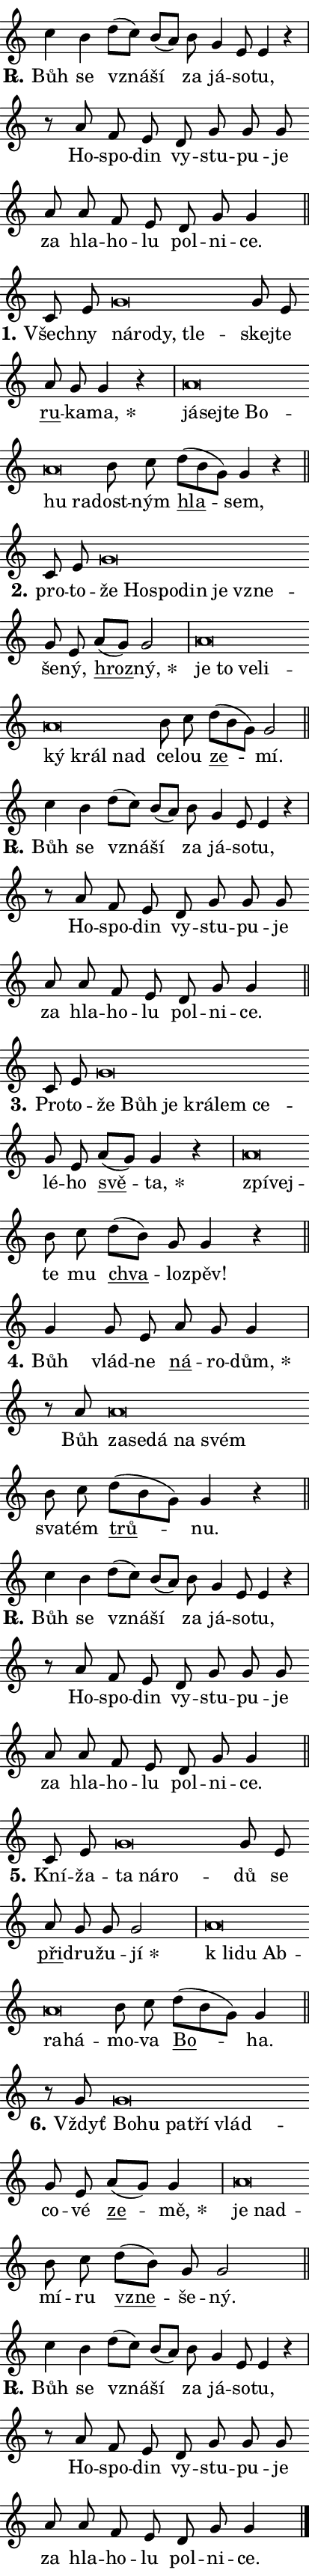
\version "2.22.1"
\header { tagline = "" }
\paper {
  indent = 0\cm
  top-margin = 0\cm
  right-margin = 0\cm
  bottom-margin = 0\cm
  left-margin = 0\cm
  paper-width = 7\cm
  page-breaking = #ly:one-page-breaking
  system-system-spacing.basic-distance = #11
  score-system-spacing.basic-distance = #11
  ragged-last = ##f
}


%% Author: Thomas Morley
%% https://lists.gnu.org/archive/html/lilypond-user/2020-05/msg00002.html
#(define (line-position grob)
"Returns position of @var[grob} in current system:
   @code{'start}, if at first time-step
   @code{'end}, if at last time-step
   @code{'middle} otherwise
"
  (let* ((col (ly:item-get-column grob))
         (ln (ly:grob-object col 'left-neighbor))
         (rn (ly:grob-object col 'right-neighbor))
         (col-to-check-left (if (ly:grob? ln) ln col))
         (col-to-check-right (if (ly:grob? rn) rn col))
         (break-dir-left
           (and
             (ly:grob-property col-to-check-left 'non-musical #f)
             (ly:item-break-dir col-to-check-left)))
         (break-dir-right
           (and
             (ly:grob-property col-to-check-right 'non-musical #f)
             (ly:item-break-dir col-to-check-right))))
        (cond ((eqv? 1 break-dir-left) 'start)
              ((eqv? -1 break-dir-right) 'end)
              (else 'middle))))

#(define (tranparent-at-line-position vctor)
  (lambda (grob)
  "Relying on @code{line-position} select the relevant enry from @var{vctor}.
Used to determine transparency,"
    (case (line-position grob)
      ((end) (not (vector-ref vctor 0)))
      ((middle) (not (vector-ref vctor 1)))
      ((start) (not (vector-ref vctor 2))))))

noteHeadBreakVisibility =
#(define-music-function (break-visibility)(vector?)
"Makes @code{NoteHead}s transparent relying on @var{break-visibility}"
#{
  \override NoteHead.transparent =
    #(tranparent-at-line-position break-visibility)
#})

#(define delete-ledgers-for-transparent-note-heads
  (lambda (grob)
    "Reads whether a @code{NoteHead} is transparent.
If so this @code{NoteHead} is removed from @code{'note-heads} from
@var{grob}, which is supposed to be @code{LedgerLineSpanner}.
As a result ledgers are not printed for this @code{NoteHead}"
    (let* ((nhds-array (ly:grob-object grob 'note-heads))
           (nhds-list
             (if (ly:grob-array? nhds-array)
                 (ly:grob-array->list nhds-array)
                 '()))
           ;; Relies on the transparent-property being done before
           ;; Staff.LedgerLineSpanner.after-line-breaking is executed.
           ;; This is fragile ...
           (to-keep
             (remove
               (lambda (nhd)
                 (ly:grob-property nhd 'transparent #f))
               nhds-list)))
      ;; TODO find a better method to iterate over grob-arrays, similiar
      ;; to filter/remove etc for lists
      ;; For now rebuilt from scratch
      (set! (ly:grob-object grob 'note-heads)  '())
      (for-each
        (lambda (nhd)
          (ly:pointer-group-interface::add-grob grob 'note-heads nhd))
        to-keep))))

hideNotes = {
  \noteHeadBreakVisibility #begin-of-line-visible
}
unHideNotes = {
  \noteHeadBreakVisibility #all-visible
}

% work-around for resetting accidentals
% https://lilypond.org/doc/v2.23/Documentation/notation/displaying-rhythms#unmetered-music
cadenzaMeasure = {
  \cadenzaOff
  \partial 1024 s1024
  \cadenzaOn
}

#(define-markup-command (accent layout props text) (markup?)
  "Underline accented syllable"
  (interpret-markup layout props
    #{\markup \override #'(offset . 4.3) \underline { #text }#}))

responsum = \markup \concat {
  "R" \hspace #-1.05 \path #0.1 #'((moveto 0 0.07) (lineto 0.9 0.8)) \hspace #0.05 "."
}

\layout {
    \context {
        \Staff
        \remove "Time_signature_engraver"
        \override LedgerLineSpanner.after-line-breaking = #delete-ledgers-for-transparent-note-heads
    }
    \context {
        \Voice {
            \override NoteHead.output-attributes = #'((class . "notehead"))
            \override Hairpin.height = #0.55
        }
    }
    \context {
        \Lyrics {
            \override StanzaNumber.output-attributes = #'((class . "stanzanumber"))
            \override LyricSpace.minimum-distance = #0.9
            \override LyricText.font-name = #"TeX Gyre Schola"
            \override LyricText.font-size = 1
            \override StanzaNumber.font-name = #"TeX Gyre Schola Bold"
            \override StanzaNumber.font-size = 1
        }
    }
}

% magnetic-lyrics.ily
%
%   written by
%     Jean Abou Samra <jean@abou-samra.fr>
%     Werner Lemberg <wl@gnu.org>
%
%   adapted by
%     Jiri Hon <jiri.hon@gmail.com>
%
% Version 2022-Apr-15

% https://www.mail-archive.com/lilypond-user@gnu.org/msg149350.html

#(define (Left_hyphen_pointer_engraver context)
   "Collect syllable-hyphen-syllable occurrences in lyrics and store
them in properties.  This engraver only looks to the left.  For
example, if the lyrics input is @code{foo -- bar}, it does the
following.

@itemize @bullet
@item
Set the @code{text} property of the @code{LyricHyphen} grob between
@q{foo} and @q{bar} to @code{foo}.

@item
Set the @code{left-hyphen} property of the @code{LyricText} grob with
text @q{foo} to the @code{LyricHyphen} grob between @q{foo} and
@q{bar}.
@end itemize

Use this auxiliary engraver in combination with the
@code{lyric-@/text::@/apply-@/magnetic-@/offset!} hook."
   (let ((hyphen #f)
         (text #f))
     (make-engraver
      (acknowledgers
       ((lyric-syllable-interface engraver grob source-engraver)
        (set! text grob)))
      (end-acknowledgers
       ((lyric-hyphen-interface engraver grob source-engraver)
        ;(when (not (grob::has-interface grob 'lyric-space-interface))
          (set! hyphen grob)));)
      ((stop-translation-timestep engraver)
       (when (and text hyphen)
         (ly:grob-set-object! text 'left-hyphen hyphen))
       (set! text #f)
       (set! hyphen #f)))))

#(define (lyric-text::apply-magnetic-offset! grob)
   "If the space between two syllables is less than the value in
property @code{LyricText@/.details@/.squash-threshold}, move the right
syllable to the left so that it gets concatenated with the left
syllable.

Use this function as a hook for
@code{LyricText@/.after-@/line-@/breaking} if the
@code{Left_@/hyphen_@/pointer_@/engraver} is active."
   (let ((hyphen (ly:grob-object grob 'left-hyphen #f)))
     (when hyphen
       (let ((left-text (ly:spanner-bound hyphen LEFT)))
         (when (grob::has-interface left-text 'lyric-syllable-interface)
           (let* ((common (ly:grob-common-refpoint grob left-text X))
                  (this-x-ext (ly:grob-extent grob common X))
                  (left-x-ext
                   (begin
                     ;; Trigger magnetism for left-text.
                     (ly:grob-property left-text 'after-line-breaking)
                     (ly:grob-extent left-text common X)))
                  ;; `delta` is the gap width between two syllables.
                  (delta (- (interval-start this-x-ext)
                            (interval-end left-x-ext)))
                  (details (ly:grob-property grob 'details))
                  (threshold (assoc-get 'squash-threshold details 0.2)))
             (when (< delta threshold)
               (let* (;; We have to manipulate the input text so that
                      ;; ligatures crossing syllable boundaries are not
                      ;; disabled.  For languages based on the Latin
                      ;; script this is essentially a beautification.
                      ;; However, for non-Western scripts it can be a
                      ;; necessity.
                      (lt (ly:grob-property left-text 'text))
                      (rt (ly:grob-property grob 'text))
                      (is-space (grob::has-interface hyphen 'lyric-space-interface))
                      (space (if is-space " " ""))
                      (space-markup (grob-interpret-markup grob " "))
                      (space-size (interval-length (ly:stencil-extent space-markup X)))
                      (extra-delta (if is-space space-size 0))
                      ;; Append new syllable.
                      (ltrt-space (if (and (string? lt) (string? rt))
                                (string-append lt space rt)
                                (make-concat-markup (list lt space rt))))
                      ;; Right-align `ltrt` to the right side.
                      (ltrt-space-markup (grob-interpret-markup
                               grob
                               (make-translate-markup
                                (cons (interval-length this-x-ext) 0)
                                (make-right-align-markup ltrt-space)))))
                 (begin
                   ;; Don't print `left-text`.
                   (ly:grob-set-property! left-text 'stencil #f)
                   ;; Set text and stencil (which holds all collected
                   ;; syllables so far) and shift it to the left.
                   (ly:grob-set-property! grob 'text ltrt-space)
                   (ly:grob-set-property! grob 'stencil ltrt-space-markup)
                   (ly:grob-translate-axis! grob (- (- delta extra-delta)) X))))))))))


#(define (lyric-hyphen::displace-bounds-first grob)
   ;; Make very sure this callback isn't triggered too early.
   (let ((left (ly:spanner-bound grob LEFT))
         (right (ly:spanner-bound grob RIGHT)))
     (ly:grob-property left 'after-line-breaking)
     (ly:grob-property right 'after-line-breaking)
     (ly:lyric-hyphen::print grob)))

squashThreshold = #0.4

\layout {
  \context {
    \Lyrics
    \consists #Left_hyphen_pointer_engraver
    \override LyricText.after-line-breaking =
      #lyric-text::apply-magnetic-offset!
    \override LyricHyphen.stencil = #lyric-hyphen::displace-bounds-first
    \override LyricText.details.squash-threshold = \squashThreshold
    \override LyricHyphen.minimum-distance = 0
    \override LyricHyphen.minimum-length = \squashThreshold
  }
}

squash = \override LyricText.details.squash-threshold = 9999
unSquash = \override LyricText.details.squash-threshold = \squashThreshold

left = \override LyricText.self-alignment-X = #LEFT
unLeft = \revert LyricText.self-alignment-X

starOffset = #(lambda (grob) 
                (let ((x_offset (ly:self-alignment-interface::aligned-on-x-parent grob)))
                  (if (= x_offset 0) 0 (+ x_offset 1.2))))

star = #(define-music-function (syllable)(string?)
"Append star separator at the end of a syllable"
#{
  \once \override LyricText.X-offset = #starOffset
  \lyricmode { \markup {
    #syllable
    \override #'((font-name . "TeX Gyre Schola Bold")) \hspace #0.2 \lower #0.65 \larger "*"
  } }
#})

starAccent = #(define-music-function (syllable)(string?)
"Append star separator at the end of a syllable and make accent"
#{
  \once \override LyricText.X-offset = #starOffset
  \lyricmode { \markup {
    \accent #syllable
    \override #'((font-name . "TeX Gyre Schola Bold")) \hspace #0.2 \lower #0.65 \larger "*"
  } }
#})

breath = #(define-music-function (syllable)(string?)
"Append breathing indicator at the end of a syllable"
#{
  \lyricmode { \markup { #syllable "+" } }
#})

optionalBreath = #(define-music-function (syllable)(string?)
"Append optional breathing indicator at the end of a syllable"
#{
  \lyricmode { \markup { #syllable "(+)" } }
#})


\score {
    <<
        \new Voice = "melody" { \cadenzaOn \key c \major \relative { c''4 b d8[( c)] b[( a)] \bar "" b g4 e8 e4 r \cadenzaMeasure \bar "|" r8 a f e \bar "" d g g g \bar "" a a f e d g g4 \cadenzaMeasure \bar "||" \break }
\relative { c'8 e g\breve*1/16 \hideNotes \breve*1/16 \bar "" \breve*1/16 \breve*1/16 \bar "" \unHideNotes g8 e \bar "" a g g4 r \cadenzaMeasure \bar "|" a\breve*1/16 \hideNotes \breve*1/16 \bar "" \breve*1/16 \bar "" \breve*1/16 \bar "" \breve*1/16 \breve*1/16 \bar "" \unHideNotes b8 c \bar "" d[( b g)] g4 r \cadenzaMeasure \bar "||" \break }
\relative { c'8 e g\breve*1/16 \hideNotes \breve*1/16 \bar "" \breve*1/16 \bar "" \breve*1/16 \bar "" \breve*1/16 \breve*1/16 \bar "" \unHideNotes g8 e \bar "" a[( g)] g2 \cadenzaMeasure \bar "|" a\breve*1/16 \hideNotes \breve*1/16 \bar "" \breve*1/16 \bar "" \breve*1/16 \bar "" \breve*1/16 \bar "" \breve*1/16 \breve*1/16 \bar "" \unHideNotes b8 c \bar "" d[( b g)] g2 \cadenzaMeasure \bar "||" \break }
\relative { c''4 b d8[( c)] b[( a)] \bar "" b g4 e8 e4 r \cadenzaMeasure \bar "|" r8 a f e \bar "" d g g g \bar "" a a f e d g g4 \cadenzaMeasure \bar "||" \break }
\relative { c'8 e g\breve*1/16 \hideNotes \breve*1/16 \bar "" \breve*1/16 \bar "" \breve*1/16 \bar "" \breve*1/16 \breve*1/16 \bar "" \unHideNotes g8 e \bar "" a[( g)] g4 r \cadenzaMeasure \bar "|" a\breve*1/16 \hideNotes \breve*1/16 \bar "" \unHideNotes b8 c \bar "" d[( b)] g g4 r \cadenzaMeasure \bar "||" \break }
\relative { g'4 g8 e \bar "" a g g4 \cadenzaMeasure \bar "|" r8 a8 a\breve*1/16 \hideNotes \breve*1/16 \bar "" \breve*1/16 \bar "" \breve*1/16 \breve*1/16 \bar "" \unHideNotes b8 c \bar "" d[( b g)] g4 r \cadenzaMeasure \bar "||" \break }
\relative { c''4 b d8[( c)] b[( a)] \bar "" b g4 e8 e4 r \cadenzaMeasure \bar "|" r8 a f e \bar "" d g g g \bar "" a a f e d g g4 \cadenzaMeasure \bar "||" \break }
\relative { c'8 e g\breve*1/16 \hideNotes \breve*1/16 \breve*1/16 \bar "" \unHideNotes g8 e \bar "" a g g g2 \cadenzaMeasure \bar "|" a\breve*1/16 \hideNotes \breve*1/16 \bar "" \breve*1/16 \bar "" \breve*1/16 \breve*1/16 \bar "" \unHideNotes b8 c \bar "" d[( b g)] g4 \cadenzaMeasure \bar "||" \break }
\relative { r8 g'8 g\breve*1/16 \hideNotes \breve*1/16 \bar "" \breve*1/16 \bar "" \breve*1/16 \breve*1/16 \bar "" \unHideNotes g8 e \bar "" a[( g)] g4 \cadenzaMeasure \bar "|" a\breve*1/16 \hideNotes \breve*1/16 \bar "" \unHideNotes b8 c \bar "" d[( b)] g g2 \cadenzaMeasure \bar "||" \break }
\relative { c''4 b d8[( c)] b[( a)] \bar "" b g4 e8 e4 r \cadenzaMeasure \bar "|" r8 a f e \bar "" d g g g \bar "" a a f e d g g4 \cadenzaMeasure \bar "||" \break } \bar "|." }
        \new Lyrics \lyricsto "melody" { \lyricmode { \set stanza = \responsum
Bůh se vzná -- ší za já -- so -- tu, Ho -- spo -- din vy -- stu -- pu -- je za hla -- ho -- lu pol -- ni -- ce.
\set stanza = "1."
Všech -- ny \left ná -- \squash ro -- dy, tle -- \unLeft \unSquash skej -- te \markup \accent ru -- ka -- \star ma, \left já -- \squash sej -- te Bo -- hu ra -- \unLeft \unSquash dost -- ným \markup \accent hla -- sem,
\set stanza = "2."
pro -- to -- \left že \squash Ho -- spo -- din je vzne -- \unLeft \unSquash še -- ný, \markup \accent hroz -- \star ný, \left je \squash to ve -- li -- ký král nad \unLeft \unSquash ce -- lou \markup \accent ze -- mí.
\set stanza = \responsum
Bůh se vzná -- ší za já -- so -- tu, Ho -- spo -- din vy -- stu -- pu -- je za hla -- ho -- lu pol -- ni -- ce.
\set stanza = "3."
Pro -- to -- \left že \squash Bůh je krá -- lem ce -- \unLeft \unSquash lé -- ho \markup \accent svě -- \star ta, \left zpí -- \squash vej -- \unLeft \unSquash te mu \markup \accent chva -- lo -- zpěv!
\set stanza = "4."
Bůh vlád -- ne \markup \accent ná -- ro -- \star dům, Bůh \left za -- \squash se -- dá na svém \unLeft \unSquash sva -- tém \markup \accent trů -- nu.
\set stanza = \responsum
Bůh se vzná -- ší za já -- so -- tu, Ho -- spo -- din vy -- stu -- pu -- je za hla -- ho -- lu pol -- ni -- ce.
\set stanza = "5."
Kní -- ža -- \left ta \squash ná -- ro -- \unLeft \unSquash dů se \markup \accent při -- dru -- žu -- \star jí \left "k li" -- \squash du Ab -- ra -- há -- \unLeft \unSquash mo -- va \markup \accent Bo -- ha.
\set stanza = "6."
Vždyť \left Bo -- \squash hu pa -- tří vlád -- \unLeft \unSquash co -- vé \markup \accent ze -- \star mě, \left je \squash nad -- \unLeft \unSquash mí -- ru \markup \accent vzne -- še -- ný.
\set stanza = \responsum
Bůh se vzná -- ší za já -- so -- tu, Ho -- spo -- din vy -- stu -- pu -- je za hla -- ho -- lu pol -- ni -- ce. } }
    >>
    \layout {}
}
